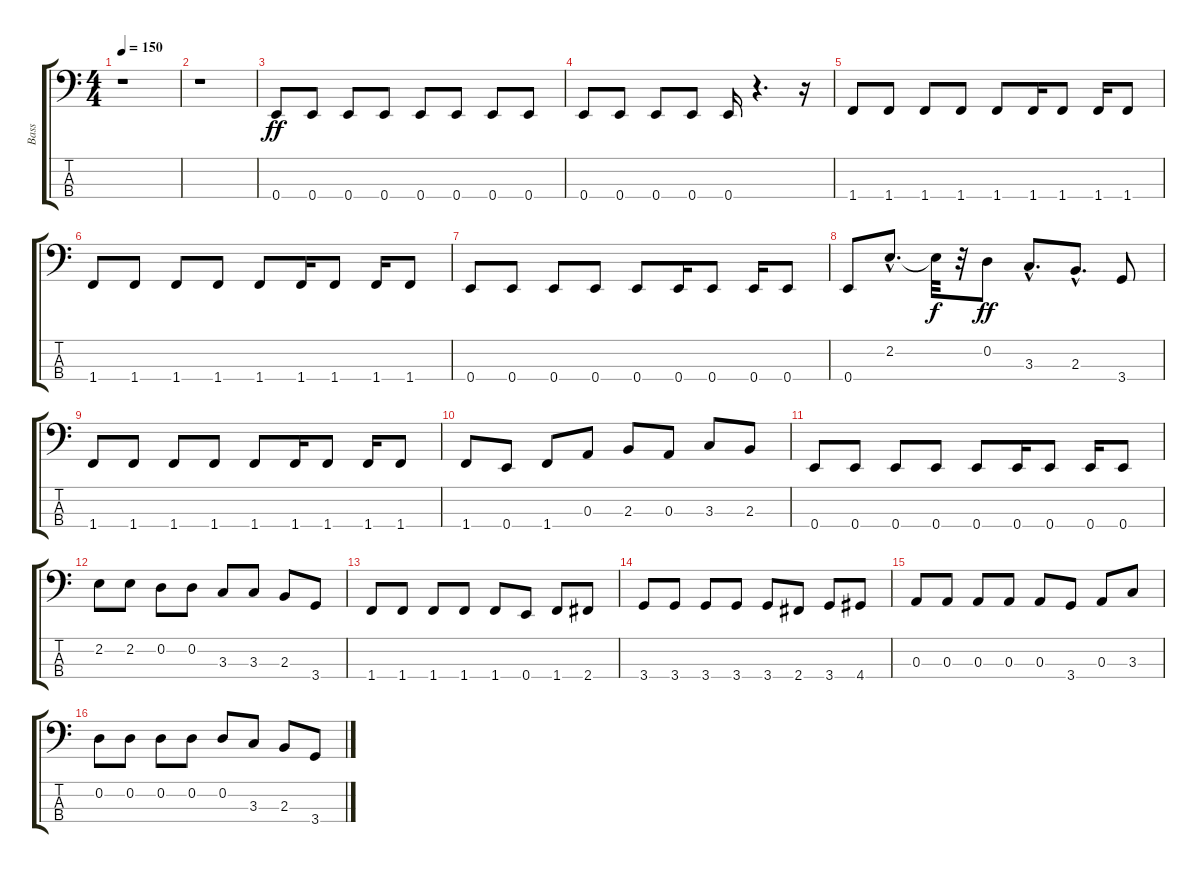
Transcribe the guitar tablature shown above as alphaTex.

\track ("Bass" "Bass") {instrument electricbasspick}
\staff {score tabs}
\tuning (G2 D2 A1 E1) {hide}
\ts (4 4)
\tempo 150
\clef f4
\ks c
r.1{dy f} |
r.1 |
0.4.8{dy ff} 0.4.8 0.4.8 0.4.8 0.4.8 0.4.8 0.4.8 0.4.8 |
0.4.8 0.4.8 0.4.8 0.4.8 0.4.16 r.4{d} r.16 |
1.4.8 1.4.8 1.4.8 1.4.8 1.4.8 1.4.16 1.4.8 1.4.16 1.4.8 |
1.4.8 1.4.8 1.4.8 1.4.8 1.4.8 1.4.16 1.4.8 1.4.16 1.4.8 |
0.4.8 0.4.8 0.4.8 0.4.8 0.4.8 0.4.16 0.4.8 0.4.16 0.4.8 |
0.4.8 2.2{hac}.8{d} 2.2{t}.32{dy f} r.32 0.2.8{dy ff} 3.3{hac}.8{d} 2.3{hac}.8{d} 3.4.8 |
1.4.8 1.4.8 1.4.8 1.4.8 1.4.8 1.4.16 1.4.8 1.4.16 1.4.8 |
1.4.8 0.4.8 1.4.8 0.3.8 2.3.8 0.3.8 3.3.8 2.3.8 |
0.4.8 0.4.8 0.4.8 0.4.8 0.4.8 0.4.16 0.4.8 0.4.16 0.4.8 |
2.2.8 2.2.8 0.2.8 0.2.8 3.3.8 3.3.8 2.3.8 3.4.8 |
1.4.8 1.4.8 1.4.8 1.4.8 1.4.8 0.4.8 1.4.8 2.4.8 |
3.4.8 3.4.8 3.4.8 3.4.8 3.4.8 2.4.8 3.4.8 4.4.8 |
0.3.8 0.3.8 0.3.8 0.3.8 0.3.8 3.4.8 0.3.8 3.3.8 |
0.2.8 0.2.8 0.2.8 0.2.8 0.2.8 3.3.8 2.3.8 3.4.8
